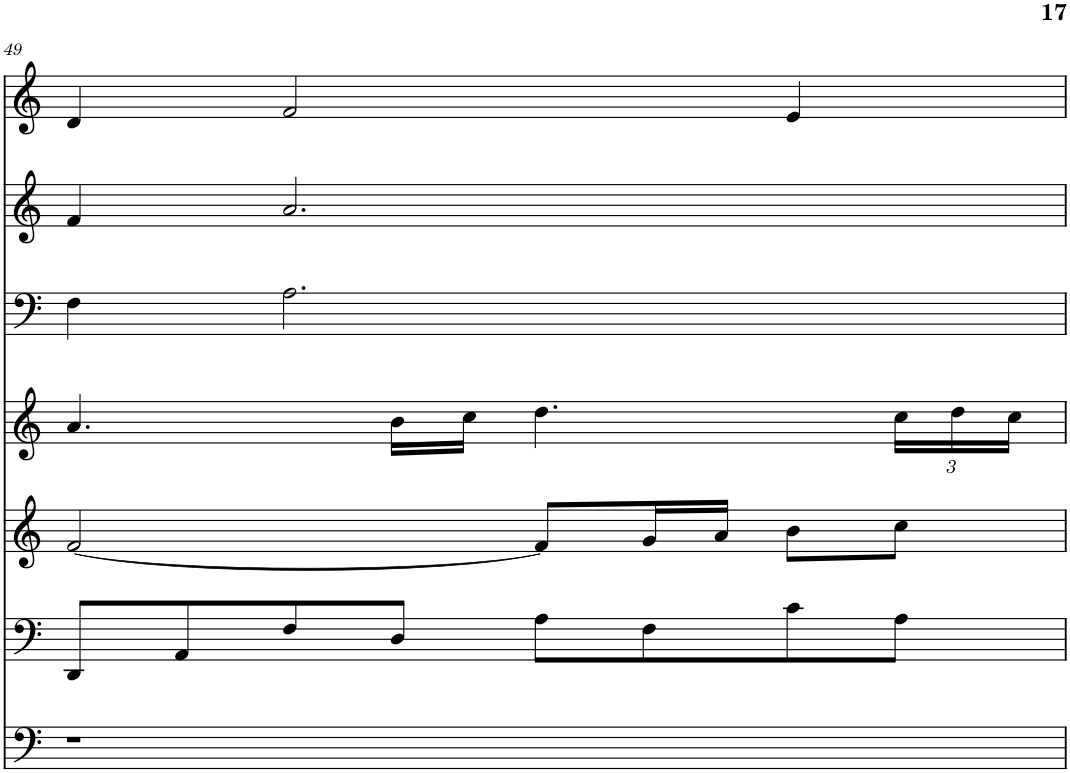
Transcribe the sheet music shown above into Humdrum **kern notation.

**kern	**kern	**kern	**kern	**kern	**kern	**kern
*part7	*part6	*part5	*part4	*part3	*part2	*part1
*staff7	*staff6	*staff5	*staff4	*staff3	*staff2	*staff1
*I"Piano	*I"Piano	*I"Piano	*I"Piano	*I"Piano	*I"Piano	*I"Piano
*I'Pno	*I'Pno	*I'Pno	*I'Pno	*I'Pno	*I'Pno	*I'Pno
!!LO:PB:g=z
*clefF4	*clefF4	*clefG2	*clefG2	*clefF4	*clefG2	*clefG2
*k[]	*k[]	*k[]	*k[]	*k[]	*k[]	*k[]
*	*	*	*M4/4	*M4/4	*M4/4	*M4/4
*	*	*	*met(c)	*met(c)	*met(c)	*met(c)
=49	=49	=49	=49	=49	=49	=49
1r	8DD/L	[2f/	4.a/	4F\	4f/	4d/
.	8AA/	.	.	.	.	.
.	8F/	.	.	2.A\	2.a/	2f/
.	8D/J	.	16b\LL	.	.	.
.	.	.	16cc\JJ	.	.	.
.	8A\L	8f/L]	4.dd\	.	.	.
.	8F\	16g/L	.	.	.	.
.	.	16a/JJ	.	.	.	.
.	8c\	8b\L	.	.	.	4e/
*	*	*	*Xbrackettup	*	*	*
.	8A\J	8cc\J	24cc\LL	.	.	.
.	.	.	24dd\	.	.	.
.	.	.	24cc\JJ	.	.	.
=	=	=	=	=	=	=
*-	*-	*-	*-	*-	*-	*-
